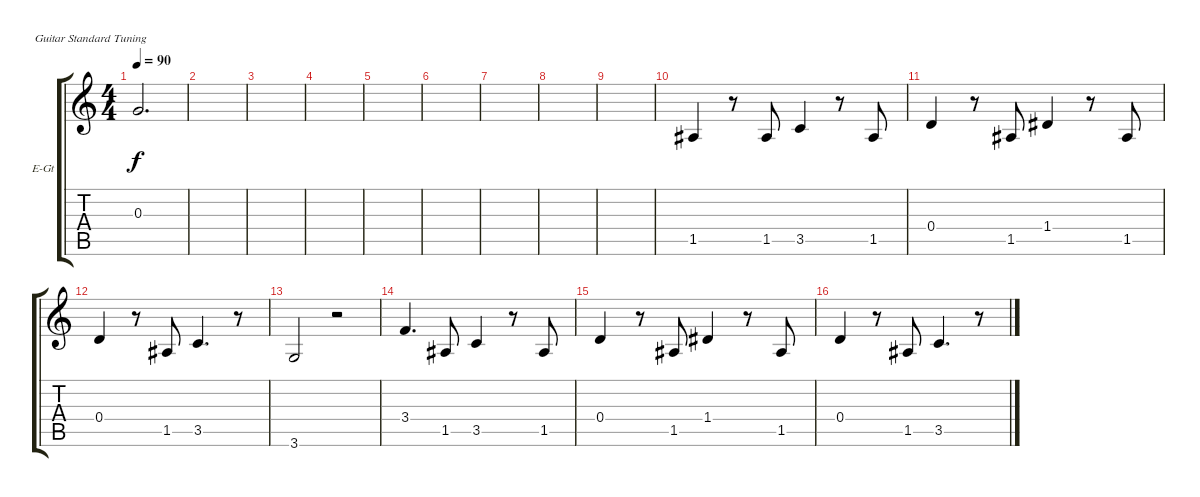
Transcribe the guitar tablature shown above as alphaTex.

\defaultSystemsLayout 4
\bracketExtendMode groupsimilarinstruments
\firstSystemTrackNameOrientation horizontal
\otherSystemsTrackNameOrientation horizontal
\track ("Electric Guitar" "E-Gt") {instrument electricguitarclean}
\staff {score tabs}
\tuning (E4 B3 G3 D3 A2 E2)
\ts (4 4)
\tempo 90
\clef g2
\ks c
0.3.2{d dy f} |
|
|
|
|
|
|
|
|
1.5.4 r.8 1.5.8 3.5.4 r.8 1.5.8 |
0.4.4 r.8 1.5.8 1.4.4 r.8 1.5.8 |
0.4.4 r.8 1.5.8 3.5.4{d} r.8 |
3.6.2 r.2 |
3.4.4{d} 1.5.8 3.5.4 r.8 1.5.8 |
0.4.4 r.8 1.5.8 1.4.4 r.8 1.5.8 |
0.4.4 r.8 1.5.8 3.5.4{d} r.8
